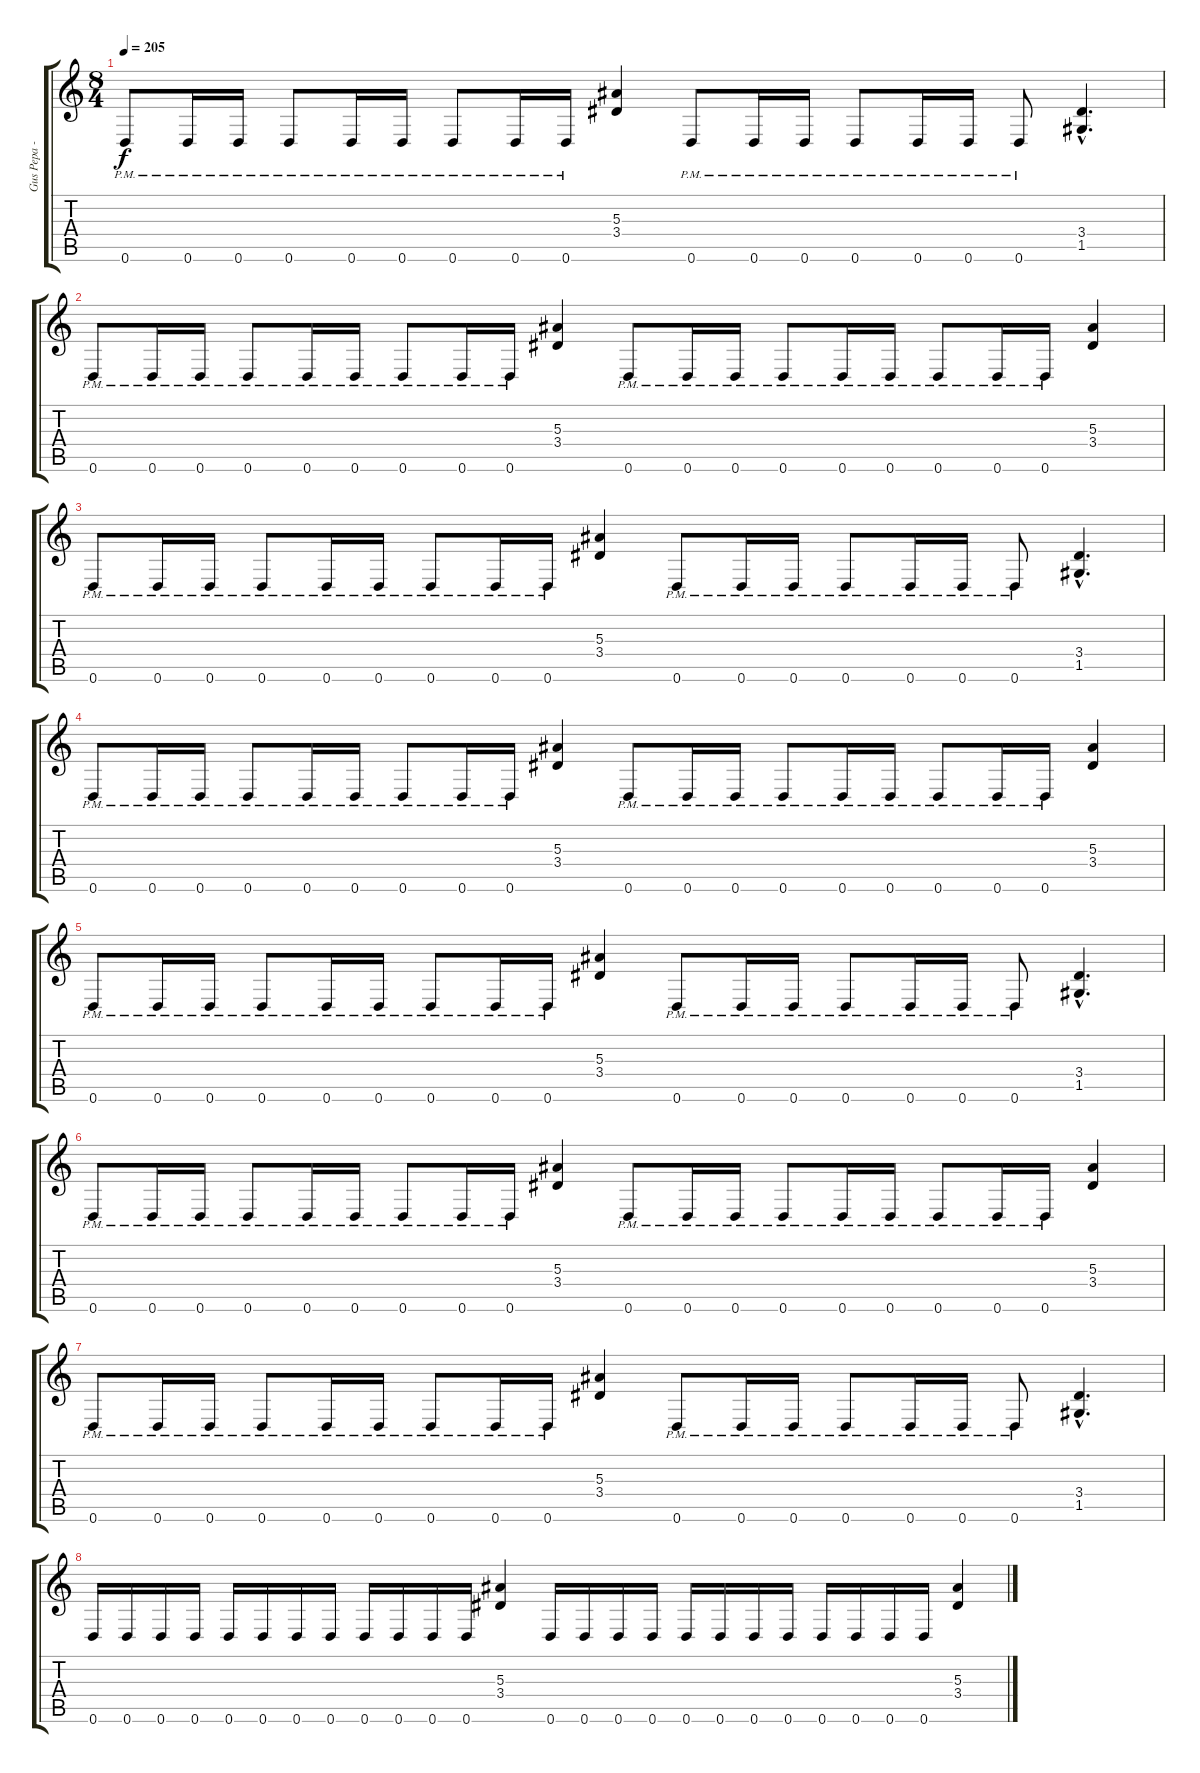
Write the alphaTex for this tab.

\track ("Gus Pepa - Guitar" "Gus Pepa -") {instrument distortionguitar}
\staff {score tabs}
\tuning (D4 A3 F3 C3 G2 D2) {hide}
\ts (8 4)
\tempo 205
\clef g2
\ks c
0.6{pm}.8{dy f} 0.6{pm}.16 0.6{pm}.16 0.6{pm}.8 0.6{pm}.16 0.6{pm}.16 0.6{pm}.8 0.6{pm}.16 0.6{pm}.16 (5.3 3.4).4 0.6{pm}.8 0.6{pm}.16 0.6{pm}.16 0.6{pm}.8 0.6{pm}.16 0.6{pm}.16 0.6{pm}.8 (3.4{hac} 1.5{hac}).4{d} |
0.6{pm}.8 0.6{pm}.16 0.6{pm}.16 0.6{pm}.8 0.6{pm}.16 0.6{pm}.16 0.6{pm}.8 0.6{pm}.16 0.6{pm}.16 (5.3 3.4).4 0.6{pm}.8 0.6{pm}.16 0.6{pm}.16 0.6{pm}.8 0.6{pm}.16 0.6{pm}.16 0.6{pm}.8 0.6{pm}.16 0.6{pm}.16 (5.3 3.4).4 |
0.6{pm}.8 0.6{pm}.16 0.6{pm}.16 0.6{pm}.8 0.6{pm}.16 0.6{pm}.16 0.6{pm}.8 0.6{pm}.16 0.6{pm}.16 (5.3 3.4).4 0.6{pm}.8 0.6{pm}.16 0.6{pm}.16 0.6{pm}.8 0.6{pm}.16 0.6{pm}.16 0.6{pm}.8 (3.4{hac} 1.5{hac}).4{d} |
0.6{pm}.8 0.6{pm}.16 0.6{pm}.16 0.6{pm}.8 0.6{pm}.16 0.6{pm}.16 0.6{pm}.8 0.6{pm}.16 0.6{pm}.16 (5.3 3.4).4 0.6{pm}.8 0.6{pm}.16 0.6{pm}.16 0.6{pm}.8 0.6{pm}.16 0.6{pm}.16 0.6{pm}.8 0.6{pm}.16 0.6{pm}.16 (5.3 3.4).4 |
0.6{pm}.8 0.6{pm}.16 0.6{pm}.16 0.6{pm}.8 0.6{pm}.16 0.6{pm}.16 0.6{pm}.8 0.6{pm}.16 0.6{pm}.16 (5.3 3.4).4 0.6{pm}.8 0.6{pm}.16 0.6{pm}.16 0.6{pm}.8 0.6{pm}.16 0.6{pm}.16 0.6{pm}.8 (3.4{hac} 1.5{hac}).4{d} |
0.6{pm}.8 0.6{pm}.16 0.6{pm}.16 0.6{pm}.8 0.6{pm}.16 0.6{pm}.16 0.6{pm}.8 0.6{pm}.16 0.6{pm}.16 (5.3 3.4).4 0.6{pm}.8 0.6{pm}.16 0.6{pm}.16 0.6{pm}.8 0.6{pm}.16 0.6{pm}.16 0.6{pm}.8 0.6{pm}.16 0.6{pm}.16 (5.3 3.4).4 |
0.6{pm}.8 0.6{pm}.16 0.6{pm}.16 0.6{pm}.8 0.6{pm}.16 0.6{pm}.16 0.6{pm}.8 0.6{pm}.16 0.6{pm}.16 (5.3 3.4).4 0.6{pm}.8 0.6{pm}.16 0.6{pm}.16 0.6{pm}.8 0.6{pm}.16 0.6{pm}.16 0.6{pm}.8 (3.4{hac} 1.5{hac}).4{d} |
0.6.16 0.6.16 0.6.16 0.6.16 0.6.16 0.6.16 0.6.16 0.6.16 0.6.16 0.6.16 0.6.16 0.6.16 (5.3 3.4).4 0.6.16 0.6.16 0.6.16 0.6.16 0.6.16 0.6.16 0.6.16 0.6.16 0.6.16 0.6.16 0.6.16 0.6.16 (5.3 3.4).4
